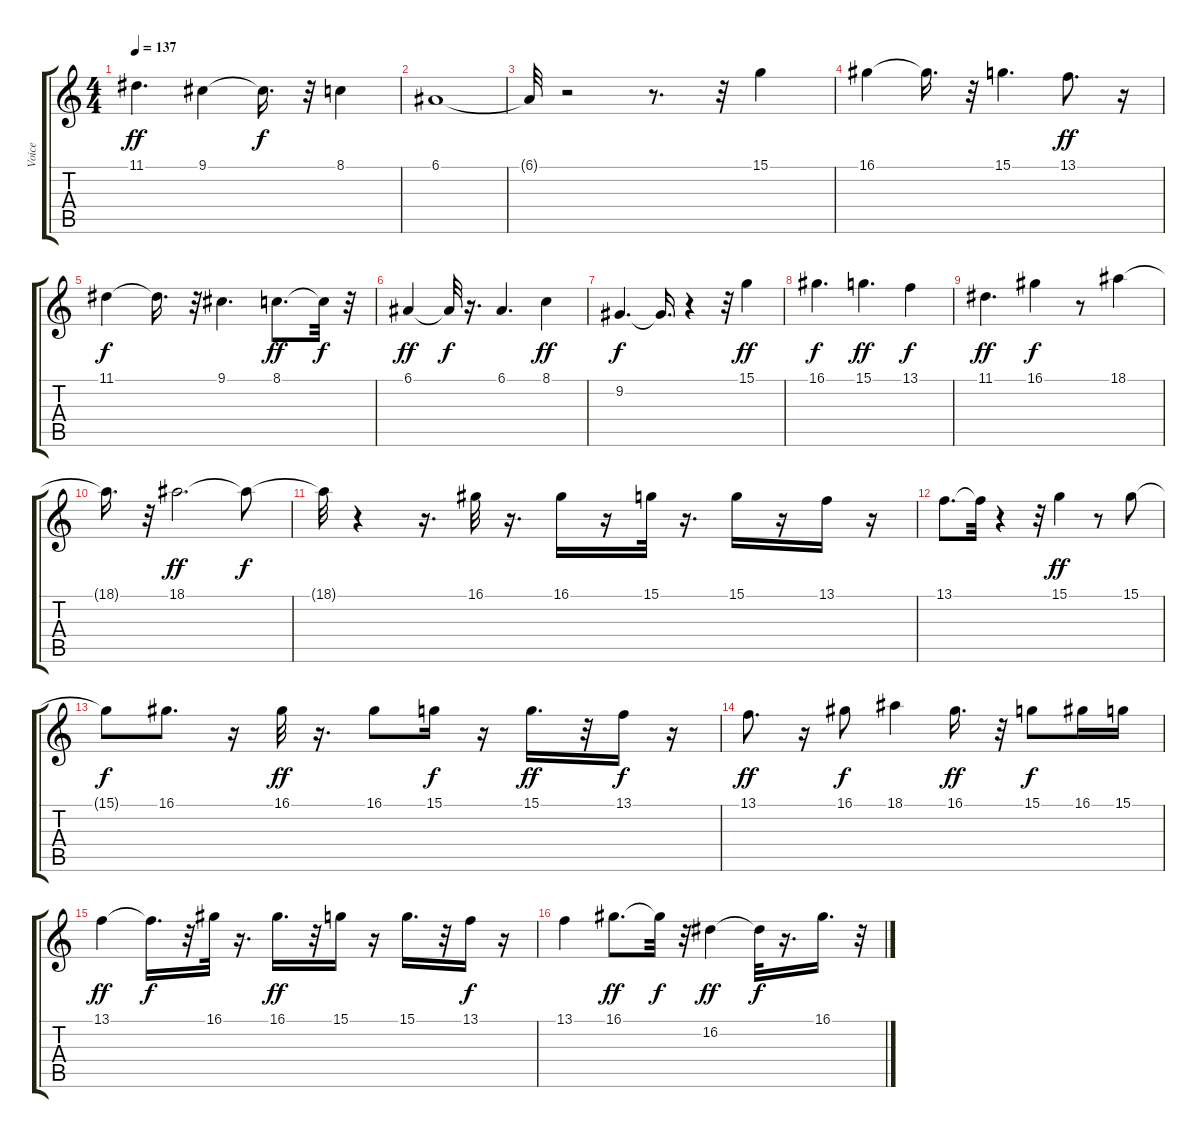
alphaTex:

\track ("Voice" "Voice") {instrument pad1newage}
\staff {score tabs}
\tuning (E4 B3 G3 D3 A2 E2) {hide}
\ts (4 4)
\tempo 137
\clef g2
\ks c
11.1.4{d dy ff} 9.1.4 9.1{t}.16{d dy f} r.32 8.1.4 |
6.1.1 |
6.1{t}.32 r.2 r.8{d} r.32 15.1.4 |
16.1.4 16.1{t}.16{d} r.32 15.1.4{d} 13.1.8{d dy ff} r.16 |
11.1.4{dy f} 11.1{t}.16{d} r.32 9.1.4{d} 8.1.8{d dy ff} 8.1{t}.32{dy f} r.32 |
6.1.4{dy ff} 6.1{t}.32{dy f} r.16{d} 6.1.4{d} 8.1.4{dy ff} |
9.2.4{d dy f} 9.2{t}.16{d} r.4 r.32 15.1.4{dy ff} |
16.1.4{d dy f} 15.1.4{d dy ff} 13.1.4{dy f} |
11.1.4{d dy ff} 16.1.4{dy f} r.8 18.1.4 |
18.1{t}.16{d} r.32 18.1.2{d dy ff} 18.1{t}.8{dy f} |
18.1{t}.32 r.4 r.16{d} 16.1.32 r.16{d} 16.1.16 r.16 15.1.32 r.16{d} 15.1.16 r.16 13.1.16 r.16 |
13.1.8{d} 13.1{t}.32 r.4 r.32 15.1.4{dy ff} r.8 15.1.8 |
15.1{t}.8{dy f} 16.1.8{d} r.16 16.1.32{dy ff} r.16{d} 16.1.8 15.1.16{dy f} r.16 15.1.16{d dy ff} r.32 13.1.16{dy f} r.16 |
13.1.8{d dy ff} r.16 16.1.8{dy f} 18.1.4 16.1.16{d dy ff} r.32 15.1.8{dy f} 16.1.16 15.1.16 |
13.1.4{dy ff} 13.1{t}.16{d dy f} r.32 16.1.32 r.16{d} 16.1.16{d dy ff} r.32 15.1.16 r.16 15.1.16{d} r.32 13.1.16{dy f} r.16 |
13.1.4 16.1.8{d dy ff} 16.1{t}.32{dy f} r.32 16.2.4{dy ff} 16.2{t}.32{dy f} r.16{d} 16.1.16{d} r.32
